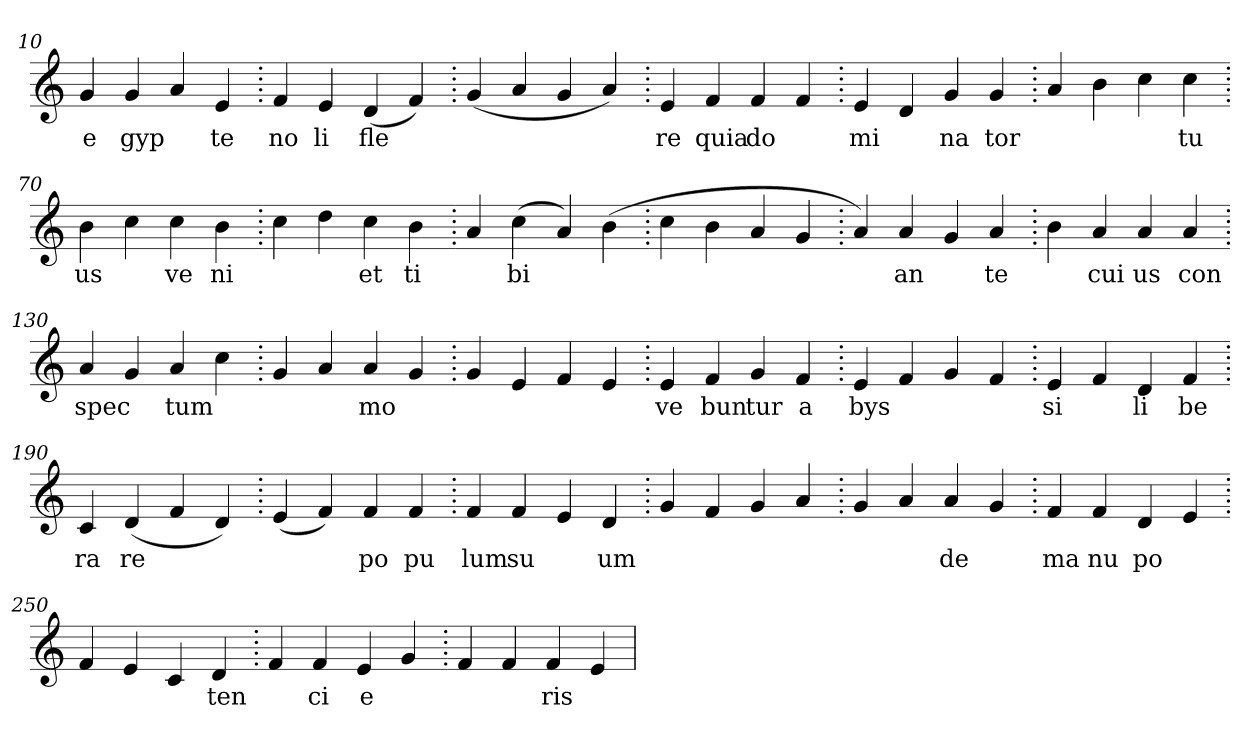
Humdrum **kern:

**kern	**text
*part1	*part1
*staff1	*staff1
*clefG2	*
=10.	=10.
4g	e
4g	gyp
4a	.
4e	te
=20.	=20.
4f	no
4e	li
(>4d	fle
4f)	.
=30.	=30.
(>4g	.
4a	.
4g	.
4a)	.
=40.	=40.
4e	re
4f	quia
4f	do
4f	.
=50.	=50.
4e	mi
4d	.
4g	na
4g	tor
=60.	=60.
4a	.
4b	.
4cc	.
4cc	tu
=70.	=70.
4b	us
4cc	.
4cc	ve
4b	ni
=80.	=80.
4cc	.
4dd	.
4cc	et
4b	ti
=90.	=90.
4a	.
(>4cc	bi
4a)	.
(>4b	.
=100.	=100.
4cc	.
4b	.
4a	.
4g	.
=110.	=110.
4a)	.
4a	an
4g	.
4a	te
=120.	=120.
4b	.
4a	cui
4a	us
4a	con
=130.	=130.
4a	spec
4g	.
4a	tum
4cc	.
=140.	=140.
4g	.
4a	.
4a	mo
4g	.
=150.	=150.
4g	.
4e	.
4f	.
4e	.
=160.	=160.
4e	ve
4f	bun
4g	tur
4f	a
=170.	=170.
4e	bys
4f	.
4g	.
4f	.
=180.	=180.
4e	si
4f	.
4d	li
4f	be
=190.	=190.
4c	ra
(>4d	re
4f	.
4d)	.
=200.	=200.
(>4e	.
4f)	.
4f	po
4f	pu
=210.	=210.
4f	lum
4f	su
4e	.
4d	um
=220.	=220.
4g	.
4f	.
4g	.
4a	.
=230.	=230.
4g	.
4a	.
4a	de
4g	.
=240.	=240.
4f	ma
4f	nu
4d	po
4e	.
=250.	=250.
4f	.
4e	.
4c	.
4d	ten
=260.	=260.
4f	.
4f	ci
4e	e
4g	.
=270.	=270.
4f	.
4f	.
4f	ris
4e	.
=	=
*-	*-
